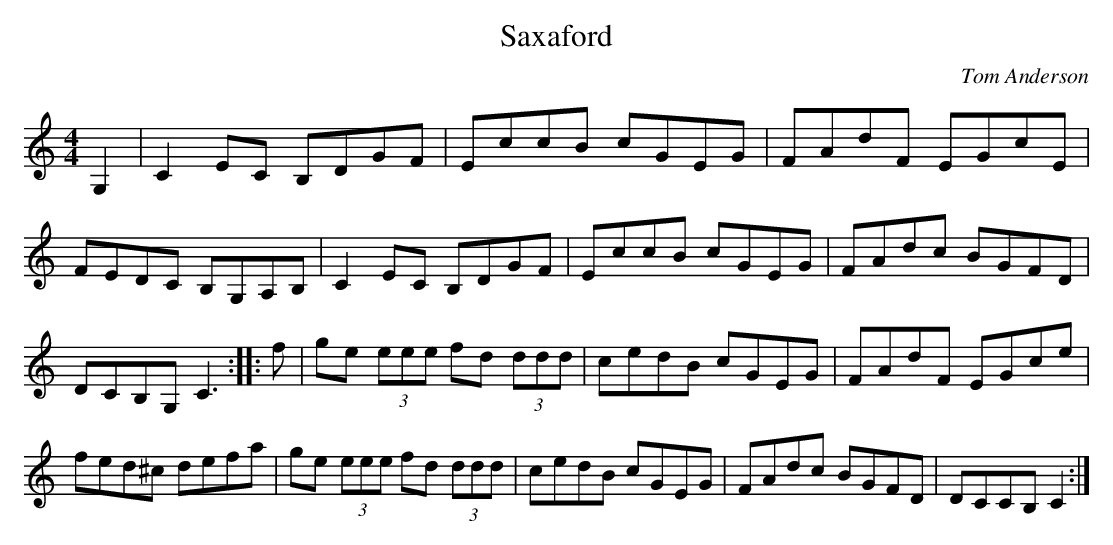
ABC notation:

X:1
T:Saxaford
M:4/4
L:1/8
C:Tom Anderson
K:C
G,2|C2EC B,DGF|EccB cGEG|FAdF EGcE|FEDC B,G,A,B,|C2EC \
B,DGF|EccB cGEG|FAdc BGFD|DCB,G, C3::f|ge (3eee fd (3ddd|\
cedB cGEG|FAdF EGce|fed^c defa|ge (3eee fd (3ddd|cedB \
cGEG|FAdc BGFD|DCCB, C2:|
